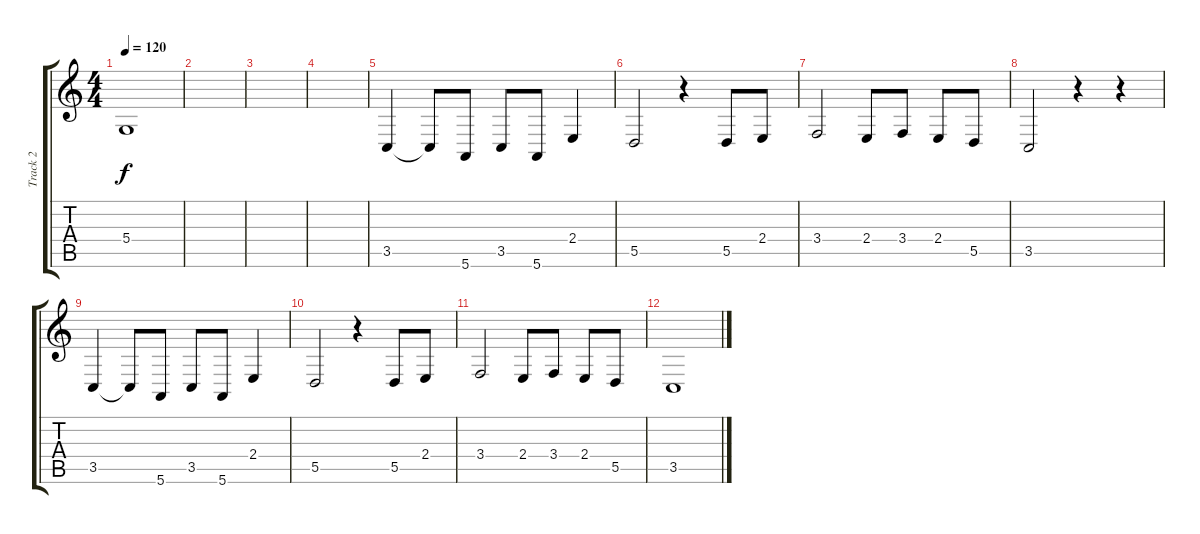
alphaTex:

\track ("Track 2" "Track 2") {instrument oboe}
\staff {score tabs}
\tuning (E4 B3 G3 D3 A2 E2) {hide}
\ts (4 4)
\tempo 120
\clef g2
\ks c
5.4.1{dy f} |
|
|
|
3.5.4 3.5{t}.8 5.6.8 3.5.8 5.6.8 2.4.4 |
5.5.2 r.4 5.5.8 2.4.8 |
3.4.2 2.4.8 3.4.8 2.4.8 5.5.8 |
3.5.2 r.4 r.4 |
3.5.4 3.5{t}.8 5.6.8 3.5.8 5.6.8 2.4.4 |
5.5.2 r.4 5.5.8 2.4.8 |
3.4.2 2.4.8 3.4.8 2.4.8 5.5.8 |
3.5.1
